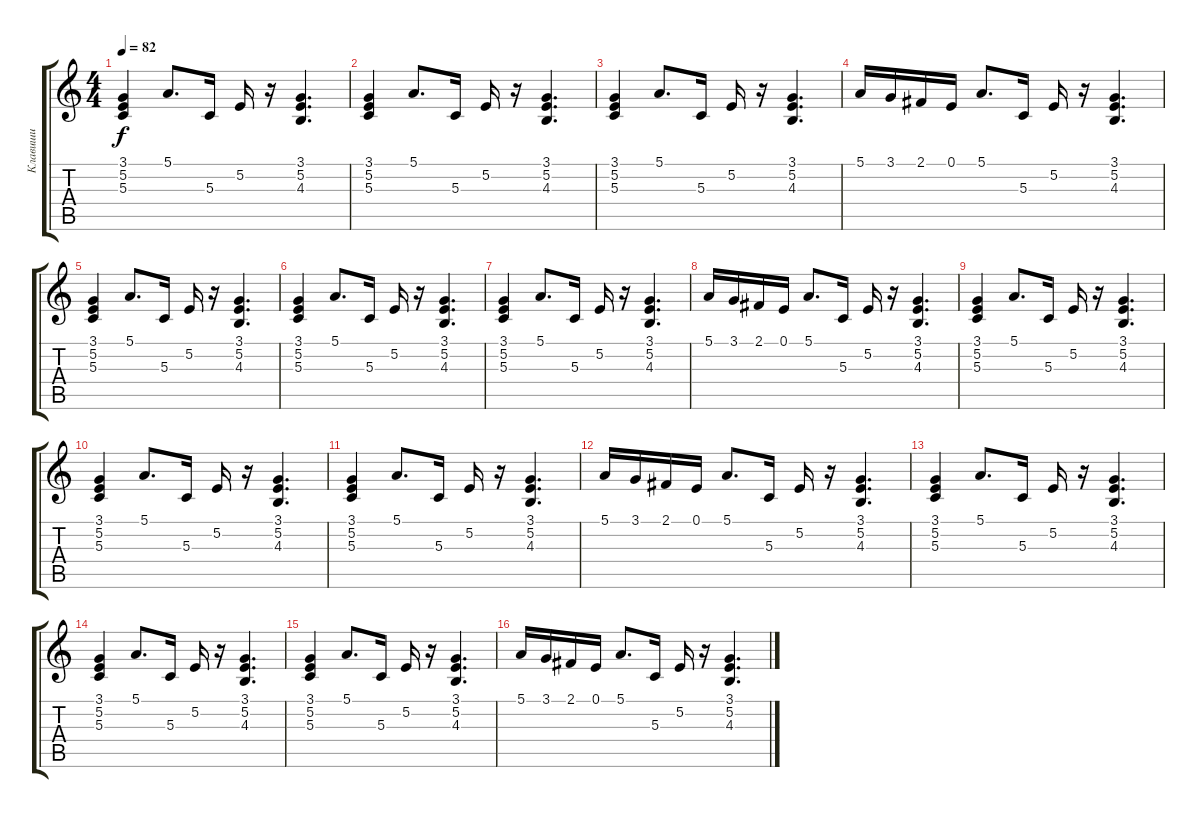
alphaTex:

\track ("Клавиши" "Клавиши") {instrument acousticgrandpiano}
\staff {score tabs}
\tuning (E4 B3 G3 D3 A2 E2) {hide}
\ts (4 4)
\tempo 82
\clef g2
\ks c
(3.1 5.2 5.3).4{dy f} 5.1.8{d} 5.3.16 5.2.16 r.16 (3.1 5.2 4.3).4{d} |
(3.1 5.2 5.3).4 5.1.8{d} 5.3.16 5.2.16 r.16 (3.1 5.2 4.3).4{d} |
(3.1 5.2 5.3).4 5.1.8{d} 5.3.16 5.2.16 r.16 (3.1 5.2 4.3).4{d} |
5.1.16 3.1.16 2.1.16 0.1.16 5.1.8{d} 5.3.16 5.2.16 r.16 (3.1 5.2 4.3).4{d} |
(3.1 5.2 5.3).4 5.1.8{d} 5.3.16 5.2.16 r.16 (3.1 5.2 4.3).4{d} |
(3.1 5.2 5.3).4 5.1.8{d} 5.3.16 5.2.16 r.16 (3.1 5.2 4.3).4{d} |
(3.1 5.2 5.3).4 5.1.8{d} 5.3.16 5.2.16 r.16 (3.1 5.2 4.3).4{d} |
5.1.16 3.1.16 2.1.16 0.1.16 5.1.8{d} 5.3.16 5.2.16 r.16 (3.1 5.2 4.3).4{d} |
(3.1 5.2 5.3).4 5.1.8{d} 5.3.16 5.2.16 r.16 (3.1 5.2 4.3).4{d} |
(3.1 5.2 5.3).4 5.1.8{d} 5.3.16 5.2.16 r.16 (3.1 5.2 4.3).4{d} |
(3.1 5.2 5.3).4 5.1.8{d} 5.3.16 5.2.16 r.16 (3.1 5.2 4.3).4{d} |
5.1.16 3.1.16 2.1.16 0.1.16 5.1.8{d} 5.3.16 5.2.16 r.16 (3.1 5.2 4.3).4{d} |
(3.1 5.2 5.3).4 5.1.8{d} 5.3.16 5.2.16 r.16 (3.1 5.2 4.3).4{d} |
(3.1 5.2 5.3).4 5.1.8{d} 5.3.16 5.2.16 r.16 (3.1 5.2 4.3).4{d} |
(3.1 5.2 5.3).4 5.1.8{d} 5.3.16 5.2.16 r.16 (3.1 5.2 4.3).4{d} |
5.1.16 3.1.16 2.1.16 0.1.16 5.1.8{d} 5.3.16 5.2.16 r.16 (3.1 5.2 4.3).4{d}
